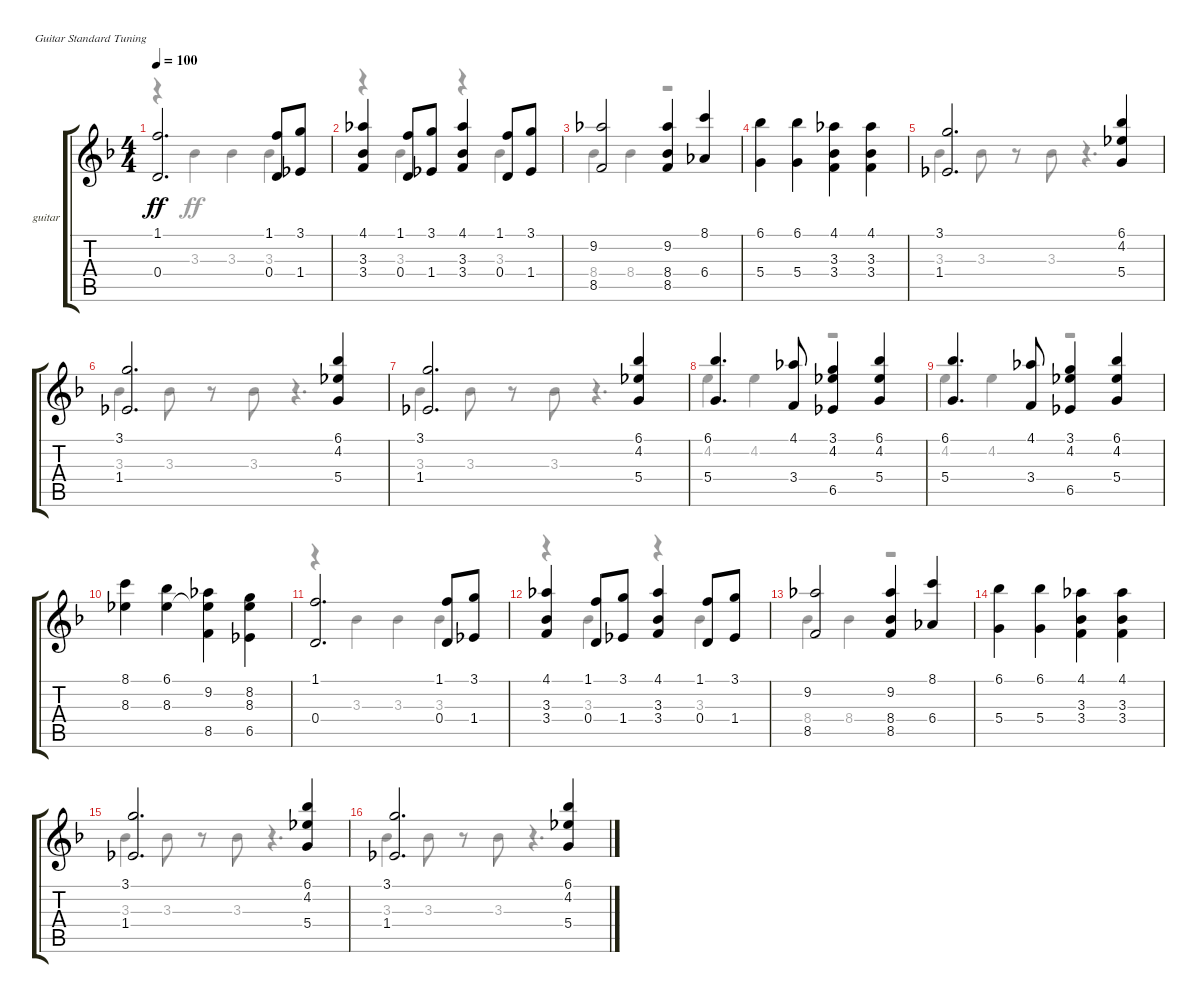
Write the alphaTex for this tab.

\bracketExtendMode groupsimilarinstruments
\firstSystemTrackNameOrientation horizontal
\otherSystemsTrackNameOrientation horizontal
\track ("guitar" "guitar") {instrument acousticguitarnylon}
\staff {score tabs}
\tuning (E4 B3 G3 D3 A2 E2)
\voice
\ts (4 4)
\tempo 100
\clef g2
\ks f
(1.1 0.4).2{d dy ff} (1.1 0.4).8 (3.1 1.4).8 |
(4.1 3.3 3.4).4 (1.1 0.4).8 (3.1 1.4).8 (4.1 3.3 3.4).4 (1.1 0.4).8 (3.1 1.4).8 |
(9.2 8.5).2 (9.2 8.4 8.5).4 (8.1 6.4).4 |
(6.1 5.4).4 (6.1 5.4).4 (4.1 3.3 3.4).4 (4.1 3.3 3.4).4 |
(3.1 1.4).2{d} (6.1 4.2 5.4).4 |
(3.1 1.4).2{d} (6.1 4.2 5.4).4 |
(3.1 1.4).2{d} (6.1 4.2 5.4).4 |
(6.1 5.4).4{d} (4.1 3.4).8 (3.1 4.2 6.5).4 (6.1 4.2 5.4).4 |
(6.1 5.4).4{d} (4.1 3.4).8 (3.1 4.2 6.5).4 (6.1 4.2 5.4).4 |
(8.1 8.3).4 (6.1 8.3).4 (9.2 8.3{t} 8.5).4 (8.2 8.3 6.5).4 |
(1.1 0.4).2{d} (1.1 0.4).8 (3.1 1.4).8 |
(4.1 3.3 3.4).4 (1.1 0.4).8 (3.1 1.4).8 (4.1 3.3 3.4).4 (1.1 0.4).8 (3.1 1.4).8 |
(9.2 8.5).2 (9.2 8.4 8.5).4 (8.1 6.4).4 |
(6.1 5.4).4 (6.1 5.4).4 (4.1 3.3 3.4).4 (4.1 3.3 3.4).4 |
(3.1 1.4).2{d} (6.1 4.2 5.4).4 |
(3.1 1.4).2{d} (6.1 4.2 5.4).4
\voice
\clef g2
\ottava regular
\simile none
\ks f
r.4{dy ff} 3.3.4 3.3.4 3.3.4 |
r.4 3.3.4 r.4 3.3.4 |
8.4.4 8.4.4 r.2 |
|
3.3.4 3.3.8 r.8 3.3.8 r.4{d} |
3.3.4 3.3.8 r.8 3.3.8 r.4{d} |
3.3.4 3.3.8 r.8 3.3.8 r.4{d} |
4.2.4 4.2.4 r.2 |
4.2.4 4.2.4 r.2 |
|
r.4 3.3.4 3.3.4 3.3.4 |
r.4 3.3.4 r.4 3.3.4 |
8.4.4 8.4.4 r.2 |
|
3.3.4 3.3.8 r.8 3.3.8 r.4{d} |
3.3.4 3.3.8 r.8 3.3.8 r.4{d}
